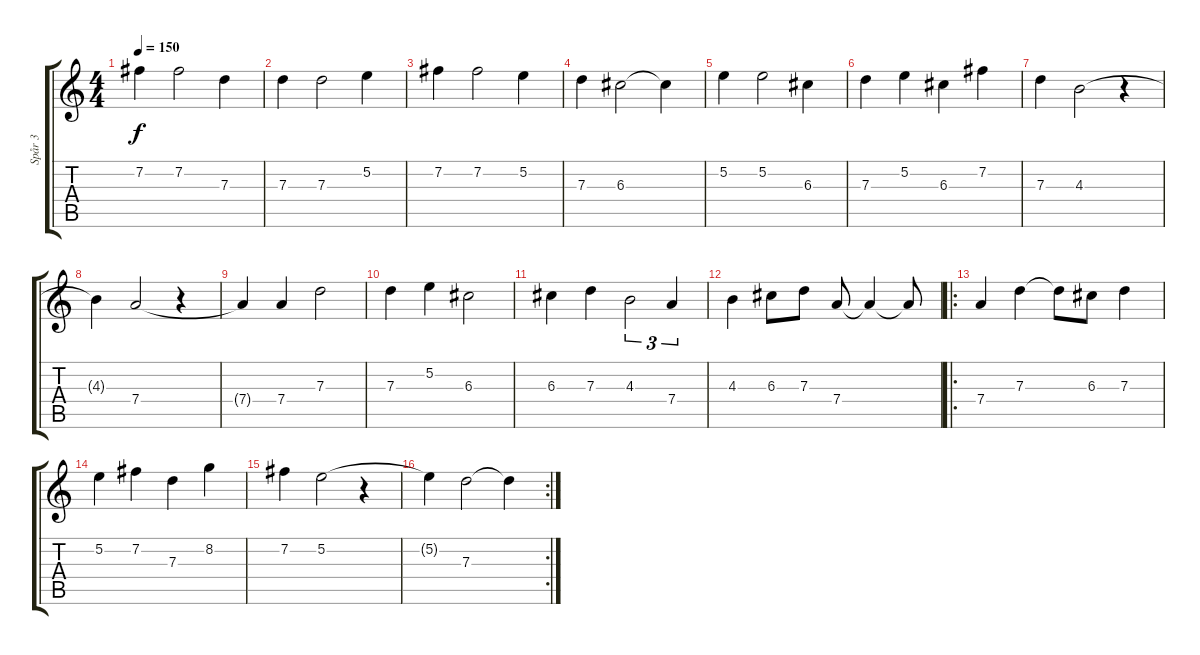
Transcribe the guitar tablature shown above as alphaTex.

\track ("Spår 3" "Spår 3") {instrument distortionguitar}
\staff {score tabs}
\tuning (E4 B3 G3 D3 A2 E2) {hide}
\ts (4 4)
\tempo 150
\clef g2
\ks c
7.2.4{dy f instrument distortionguitar} 7.2.2 7.3.4 |
7.3.4 7.3.2 5.2.4 |
7.2.4 7.2.2 5.2.4 |
7.3.4 6.3.2 6.3{t}.4 |
5.2.4 5.2.2 6.3.4 |
7.3.4 5.2.4 6.3.4 7.2.4 |
7.3.4 4.3.2 r.4 |
4.3{t}.4 7.4.2 r.4 |
7.4{t}.4 7.4.4 7.3.2 |
7.3.4 5.2.4 6.3.2 |
6.3.4 7.3.4 4.3.2{tu (3 2)} 7.4.4{tu (3 2)} |
4.3.4 6.3.8 7.3.8 7.4.8 7.4{t}.4 7.4{t}.8 |
\ro
7.4.4 7.3.4 7.3{t}.8 6.3.8 7.3.4 |
5.2.4 7.2.4 7.3.4 8.2.4 |
7.2.4 5.2.2 r.4 |
\rc 2
5.2{t}.4 7.3.2 7.3{t}.4
